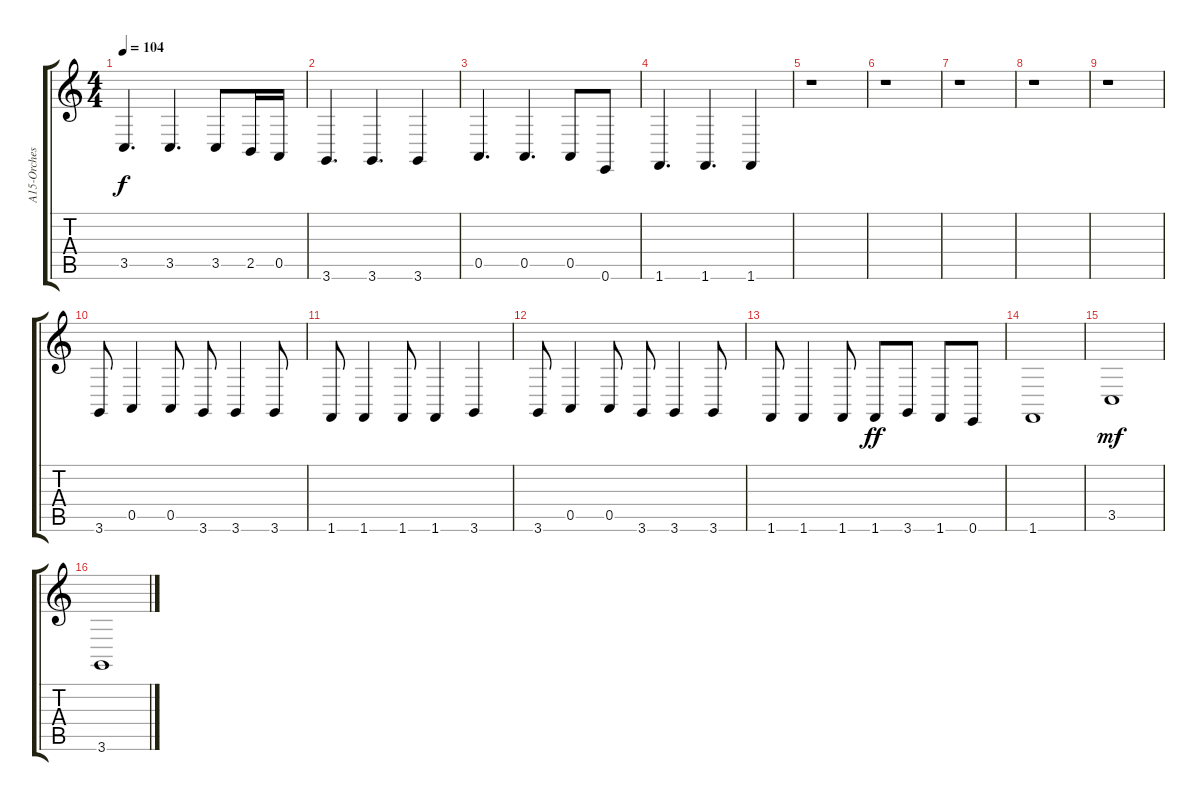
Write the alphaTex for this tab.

\track ("A15-Orchestra   " "A15-Orches") {instrument acousticgrandpiano}
\staff {score tabs}
\tuning (E4 B3 G3 D3 A2 E2) {hide}
\ts (4 4)
\tempo 104
\clef g2
\ks c
3.5.4{d dy f} 3.5.4{d} 3.5.8 2.5.16 0.5.16 |
3.6.4{d} 3.6.4{d} 3.6.4 |
0.5.4{d} 0.5.4{d} 0.5.8 0.6.8 |
1.6.4{d} 1.6.4{d} 1.6.4 |
r.1 |
r.1 |
r.1 |
r.1 |
r.1 |
3.6.8 0.5.4 0.5.8 3.6.8 3.6.4 3.6.8 |
1.6.8 1.6.4 1.6.8 1.6.4 3.6.4 |
3.6.8 0.5.4 0.5.8 3.6.8 3.6.4 3.6.8 |
1.6.8 1.6.4 1.6.8 1.6.8{dy ff} 3.6.8 1.6.8 0.6.8 |
1.6.1 |
3.5.1{dy mf} |
3.6.1
